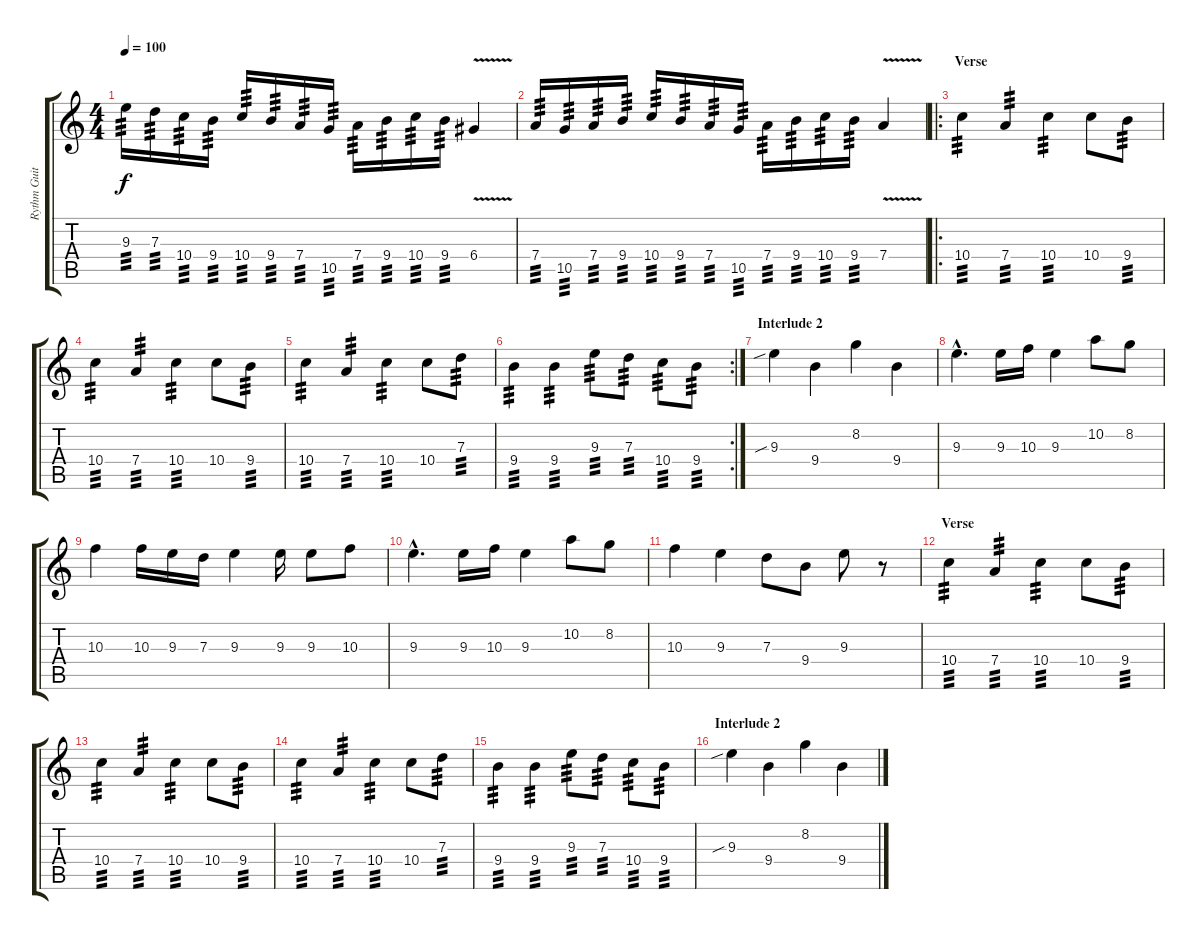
\track ("Rythm Guitar" "Rythm Guit") {instrument overdrivenguitar}
\staff {score tabs}
\tuning (E4 B3 G3 D3 A2 E2) {hide}
\ts (4 4)
\tempo 100
\clef g2
\ks c
9.3.16{tp 3 dy f} 7.3.16{tp 3} 10.4.16{tp 3} 9.4.16{tp 3} 10.4.16{tp 3} 9.4.16{tp 3} 7.4.16{tp 3} 10.5.16{tp 3} 7.4.16{tp 3} 9.4.16{tp 3} 10.4.16{tp 3} 9.4.16{tp 3} 6.4{v}.4 |
7.4.16{tp 3} 10.5.16{tp 3} 7.4.16{tp 3} 9.4.16{tp 3} 10.4.16{tp 3} 9.4.16{tp 3} 7.4.16{tp 3} 10.5.16{tp 3} 7.4.16{tp 3} 9.4.16{tp 3} 10.4.16{tp 3} 9.4.16{tp 3} 7.4{v}.4 |
\ro
\section ("" "Verse")
10.4.4{tp 3} 7.4.4{tp 3} 10.4.4{tp 3} 10.4.8 9.4.8{tp 3} |
10.4.4{tp 3} 7.4.4{tp 3} 10.4.4{tp 3} 10.4.8 9.4.8{tp 3} |
10.4.4{tp 3} 7.4.4{tp 3} 10.4.4{tp 3} 10.4.8 7.3.8{tp 3} |
\rc 2
9.4.4{tp 3} 9.4.4{tp 3} 9.3.8{tp 3} 7.3.8{tp 3} 10.4.8{tp 3} 9.4.8{tp 3} |
\section ("" "Interlude 2")
9.3{sib}.4 9.4.4 8.2.4 9.4.4 |
9.3{hac}.4{d} 9.3.16 10.3.16 9.3.4 10.2.8 8.2.8 |
10.3.4 10.3.16 9.3.16 7.3.16 9.3.4 9.3.16 9.3.8 10.3.8 |
9.3{hac}.4{d} 9.3.16 10.3.16 9.3.4 10.2.8 8.2.8 |
10.3.4 9.3.4 7.3.8 9.4.8 9.3.8 r.8 |
\section ("" "Verse")
10.4.4{tp 3} 7.4.4{tp 3} 10.4.4{tp 3} 10.4.8 9.4.8{tp 3} |
10.4.4{tp 3} 7.4.4{tp 3} 10.4.4{tp 3} 10.4.8 9.4.8{tp 3} |
10.4.4{tp 3} 7.4.4{tp 3} 10.4.4{tp 3} 10.4.8 7.3.8{tp 3} |
9.4.4{tp 3} 9.4.4{tp 3} 9.3.8{tp 3} 7.3.8{tp 3} 10.4.8{tp 3} 9.4.8{tp 3} |
\section ("" "Interlude 2")
9.3{sib}.4 9.4.4 8.2.4 9.4.4
